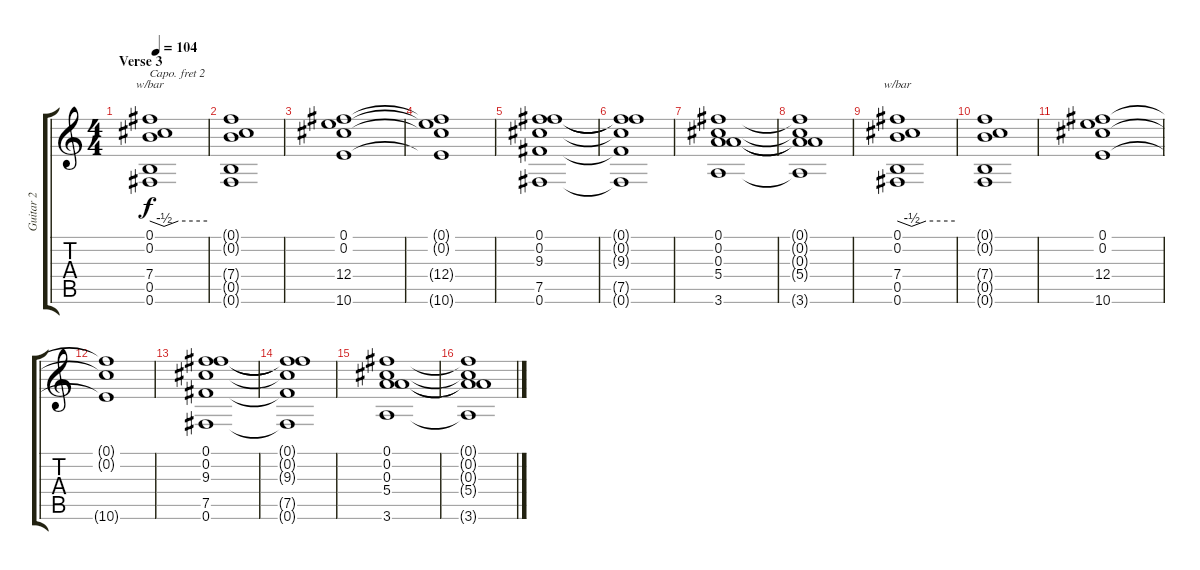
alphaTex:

\track ("Guitar 2" "Guitar 2") {instrument overdrivenguitar}
\staff {score tabs}
\capo 2
\tuning (E4 B3 G3 D3 A2 E2) {hide}
\ts (4 4)
\section ("" "Verse 3")
\tempo 104
\clef g2
\ks c
(0.1 0.2 7.4 0.5 0.6).1{tbe (custom default 0 0 15 -2 30 0 60 0) dy f} |
(0.1{t} 0.2{t} 7.4{t} 0.5{t} 0.6{t}).1 |
(0.1 0.2 12.4 10.6).1 |
(0.1{t} 0.2{t} 12.4{t} 10.6{t}).1 |
(0.1 0.2 9.3 7.5 0.6).1 |
(0.1{t} 0.2{t} 9.3{t} 7.5{t} 0.6{t}).1 |
(0.1 0.2 0.3 5.4 3.6).1 |
(0.1{t} 0.2{t} 0.3{t} 5.4{t} 3.6{t}).1 |
(0.1 0.2 7.4 0.5 0.6).1{tbe (custom default 0 0 15 -2 30 0 60 0)} |
(0.1{t} 0.2{t} 7.4{t} 0.5{t} 0.6{t}).1 |
(0.1 0.2 12.4 10.6).1 |
(0.1{t} 0.2{t} 10.6{t}).1 |
(0.1 0.2 9.3 7.5 0.6).1 |
(0.1{t} 0.2{t} 9.3{t} 7.5{t} 0.6{t}).1 |
(0.1 0.2 0.3 5.4 3.6).1 |
(0.1{t} 0.2{t} 0.3{t} 5.4{t} 3.6{t}).1
